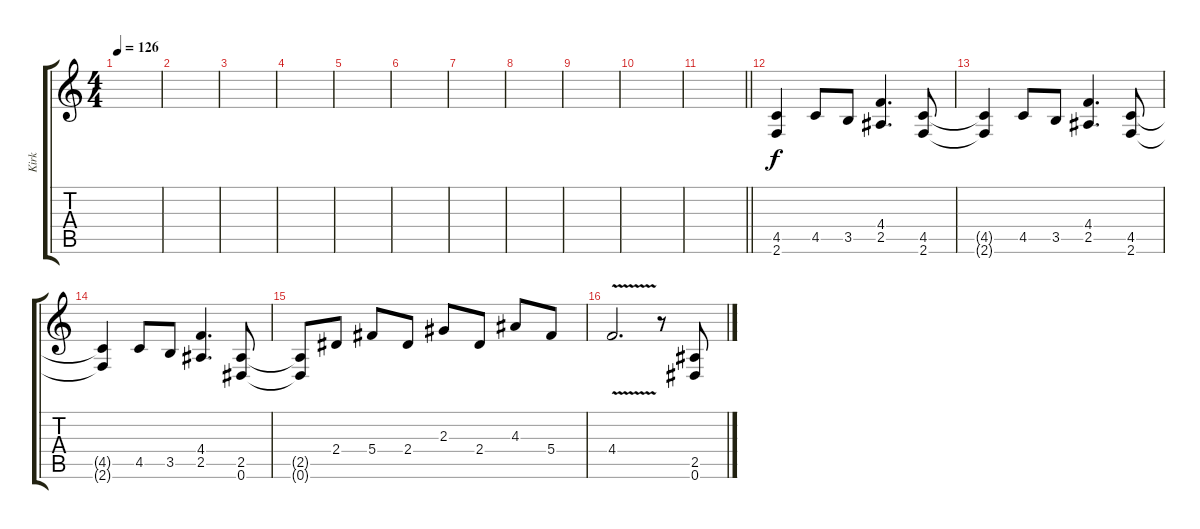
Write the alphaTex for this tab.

\track ("Kirk" "Kirk") {instrument distortionguitar}
\staff {score tabs}
\tuning (Eb4 Bb3 Gb3 Db3 Ab2 Eb2) {hide}
\ts (4 4)
\tempo 126
\clef g2
\ks c
|
|
|
|
|
|
|
|
|
|
\barLineRight lightlight
|
(4.5 2.6).4 4.5.8 3.5.8 (4.4 2.5).4{d} (4.5 2.6).8 |
(4.5{t} 2.6{t}).4 4.5.8 3.5.8 (4.4 2.5).4{d} (4.5 2.6).8 |
(4.5{t} 2.6{t}).4 4.5.8 3.5.8 (4.4 2.5).4{d} (2.5 0.6).8 |
(2.5{t} 0.6{t}).8 2.4.8 5.4.8 2.4.8 2.3.8 2.4.8 4.3.8 5.4.8 |
4.4{v}.2{d} r.8 (2.5 0.6).8
